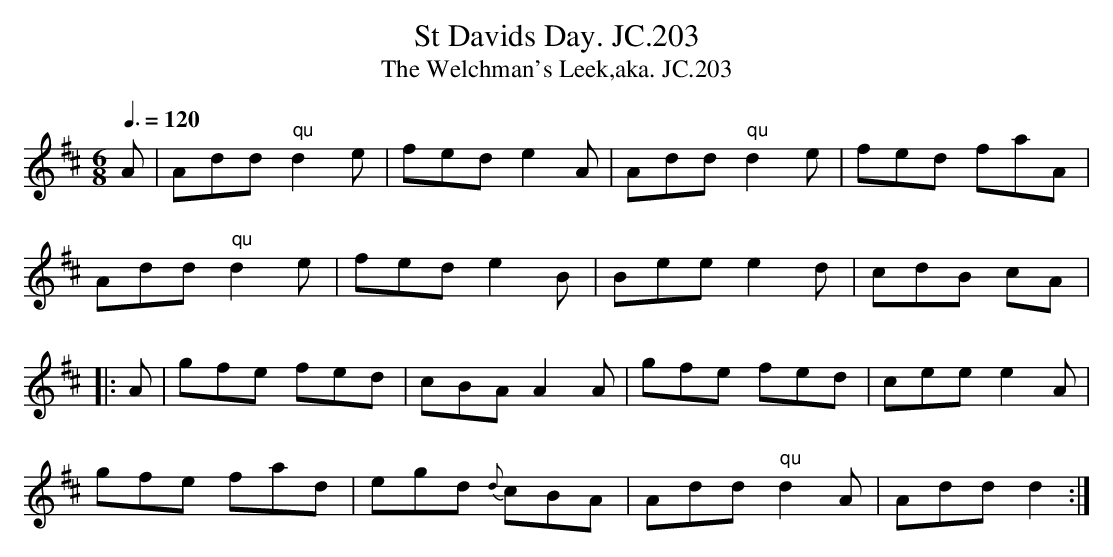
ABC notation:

X:1
T:St Davids Day. JC.203
T:Welchman's Leek,aka. JC.203, The
M:6/8
L:1/8
Q:3/8=120
K:D
A|\\
Add" qu"d2e|fed e2A|Add" qu"d2e|fed faA|
Add" qu"d2e|fed e2B|Bee e2d|cdB cA|
|:A|gfe fed|cBA A2A|gfe fed|cee e2A|
gfe fad|egd {d}cBA|Add" qu"d2A|Add d2:|
